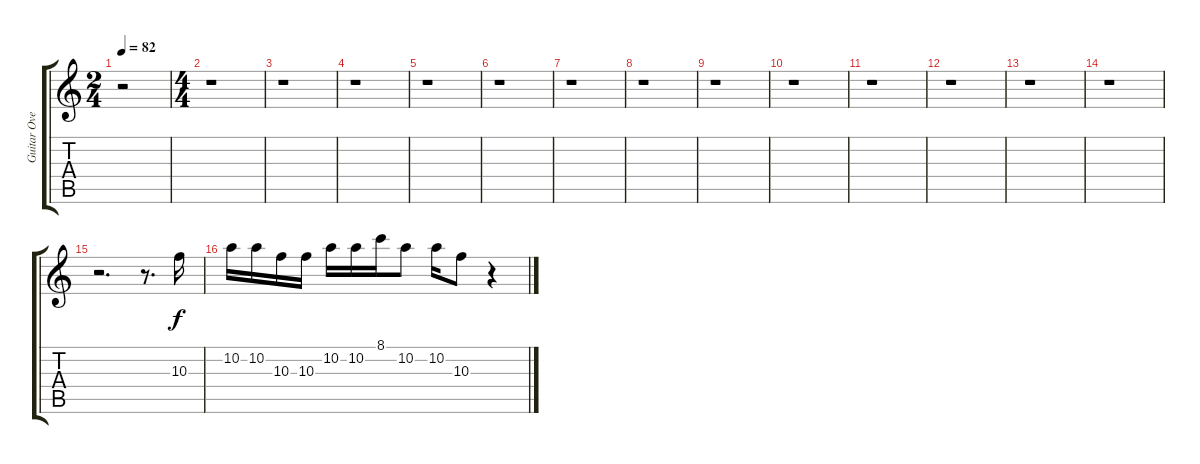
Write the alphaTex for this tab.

\track ("Guitar Overdriven" "Guitar Ove") {instrument overdrivenguitar}
\staff {score tabs}
\tuning (E4 B3 G3 D3 A2 E2) {hide}
\ts (2 4)
\tempo 82
\clef g2
\ks c
r.2{dy f instrument overdrivenguitar} |
\ts (4 4)
r.1 |
r.1 |
r.1 |
r.1 |
r.1 |
r.1 |
r.1 |
r.1 |
r.1 |
r.1 |
r.1 |
r.1 |
r.1 |
r.2{d} r.8{d} 10.3.16 |
10.2.16 10.2.16 10.3.16 10.3.16 10.2.16 10.2.16 8.1.16 10.2.8 10.2.16 10.3.8 r.4
